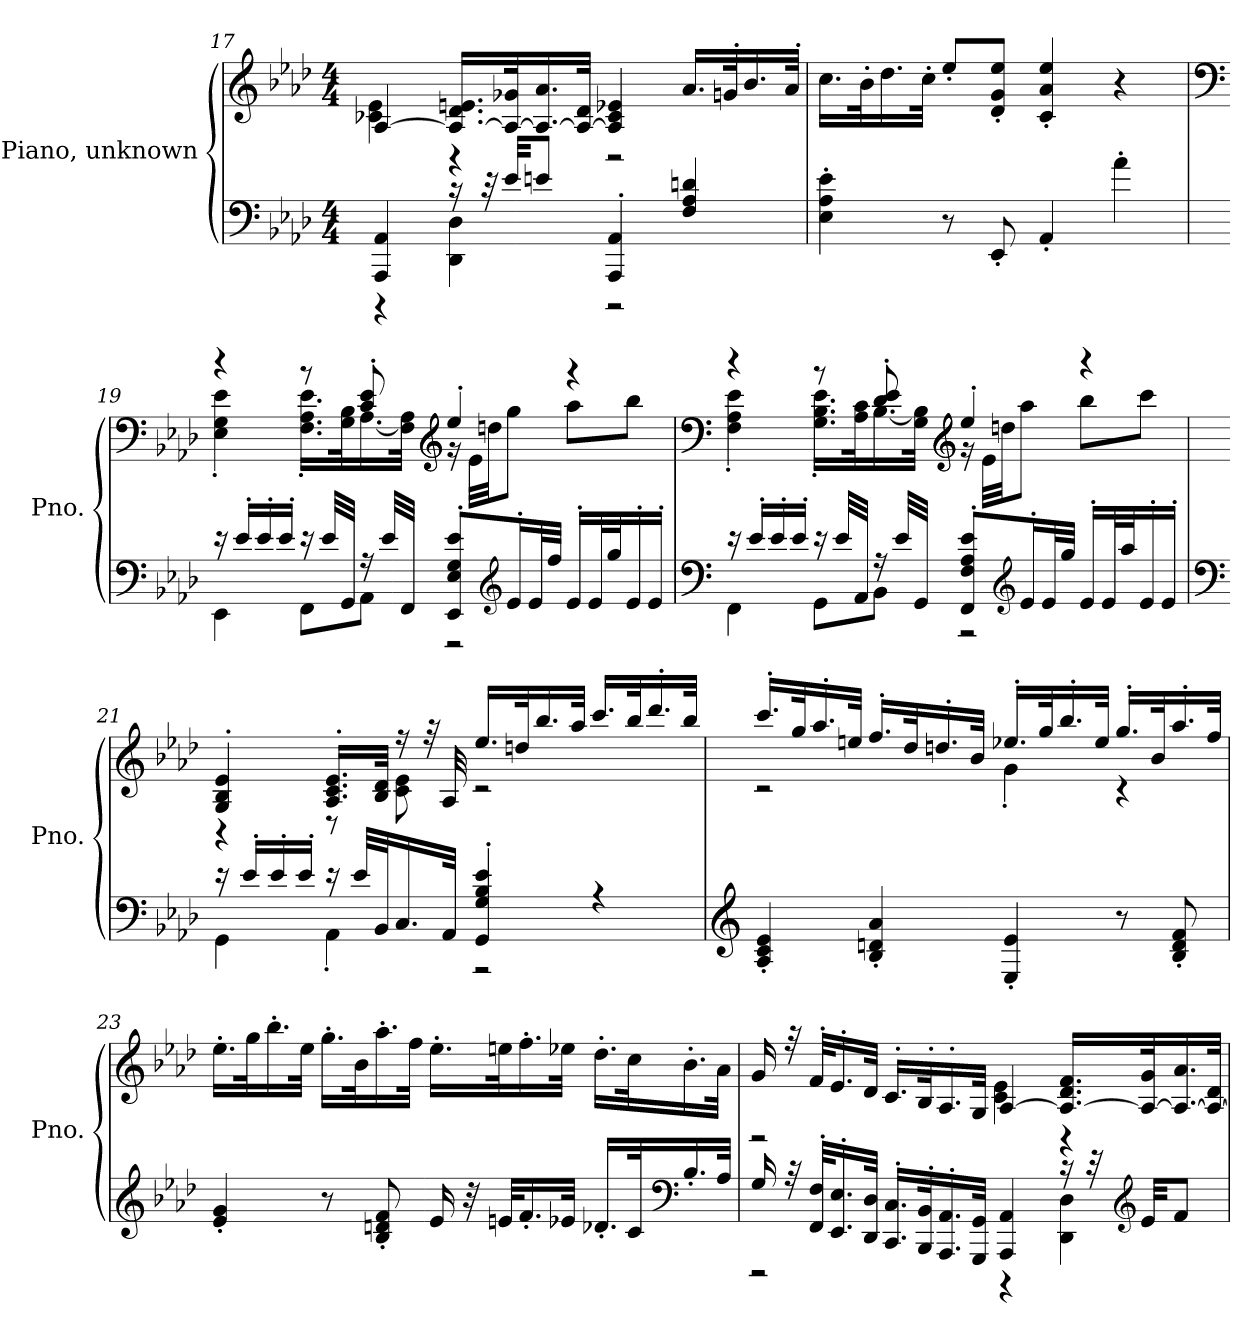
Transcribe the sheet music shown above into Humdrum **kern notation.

**kern	**kern
*part1	*part1
*staff2	*staff1
*I"Piano, unknown	*
*I'Pno.	*
*clefF4	*clefG2
*k[b-e-a-d-]	*k[b-e-a-d-]
*M4/4	*M4/4
=17	=17
*^	*^
4AAA-/ 4AA-/	4r	[4A-/	4c-X\ 4e-\
16r	4DD-\ 4D-\	16.A-/_ 16.d-/ 16.en/LL	4r
32r	.	.	.
32e-/KKL	.	32A-/_ 32g-X/K	.
8en/J	.	16.A-/_ 16.a-/	.
.	.	32A-/_ 32d-/JJk	.
4AAA-/' 4AA-/'	2r	4A-/] 4c-/ 4e-X/	2r
4F/ 4A-/ 4dn/	.	16.a-/LL	.
.	.	32gn'/K	.
.	.	16.b-/	.
.	.	32a-'/JJk	.
*v	*v	*	*
*	*v	*v
=18	=18
4E-\' 4A-\' 4e-\'	16.cc\LL
.	32b-'\K
.	16.dd-\
.	32cc'\JJk
8r	8ee-'/L
8EE-'/	8d-/' 8g/' 8ee-/'J
4AA-'/	4c/' 4a-/' 4ee-/'
4a-'\	4r
!!LO:LB:g=z
=19	=19
*	*clefF4
*^	*^
16r	4EE-\	4r	4E-\' 4G\' 4e-\'
16e-'/LL	.	.	.
16e-'/	.	.	.
16e-'/JJ	.	.	.
16r	8FF\L	8r	16.F\' 16.A-\' 16.e-\'LL
32e-/LLL	.	.	.
32GG/JJJ	.	.	32G\ 32B-\K
16r	8AA-\J	8c/' 8e-/'	[16.A-\
32e-/LLL	.	.	.
32FF/JJJ	.	.	32F\ 32A-\]JJk
*	*	*clefG2	*
8EE-/' 8E-/' 8G/' 8e-/'L	2r	4ee-'/	16r
.	.	.	32e-\LLL
.	.	.	32ddn\JJ
*clefG2	*	*	*
16e-'/L	.	.	8gg\J
32e-/L	.	.	.
32ff/JJJ	.	.	.
16e-'/LL	.	4r	8aa-\L
32e-/L	.	.	.
32gg/J	.	.	.
16e-'/	.	.	8bb-\J
16e-'/JJ	.	.	.
!!LO:LB:g=z	!!
=20	=20	=20	=20
*clefF4	*	*clefF4	*
16r	4FF\	4r	4F\' 4A-\' 4e-\'
16e-'/LL	.	.	.
16e-'/	.	.	.
16e-'/JJ	.	.	.
16r	8GG\L	8r	16.G\' 16.B-\' 16.e-\'LL
32e-/LLL	.	.	.
32AA-/JJJ	.	.	32A-\ 32c\K
16r	8BB-\J	8d-/' 8e-/'	[16.B-\
32e-/LLL	.	.	.
32GG/JJJ	.	.	32G\ 32B-\]JJk
*	*	*clefG2	*
8FF/' 8F/' 8A-/' 8e-/'L	2r	4ee-'/	16r
.	.	.	32e-\LLL
.	.	.	32ddn\JJ
*clefG2	*	*	*
16e-'/L	.	.	8aa-\J
32e-/L	.	.	.
32gg/JJJ	.	.	.
16e-'/LL	.	4r	8bb-\L
32e-/L	.	.	.
32aa-/J	.	.	.
16e-'/	.	.	8ccc\J
16e-'/JJ	.	.	.
!!LO:LB:g=z	!!
=21	=21	=21	=21
*clefF4	*	*	*
16r	4GG\	4G/' 4B-/' 4e-/'	4r
16e-'/LL	.	.	.
16e-'/	.	.	.
16e-'/JJ	.	.	.
16r	4AA-'\	16.A-/' 16.c/' 16.e-/'LL	8r
32e-/LLL	.	.	.
32BB-/J	.	32B-/ 32d-/JJk	.
16.C/	.	16r	8c\ 8e-\
.	.	32r	.
32AA-/JJk	.	32A-/	.
4GG/' 4G/' 4B-/' 4e-/'	2r	16.ee-/LL	2r
.	.	32ddn/K	.
.	.	16.bb-/	.
.	.	32aa-/JJk	.
4r	.	16.ccc/LL	.
.	.	32bb-/K	.
.	.	16.ddd-'/	.
.	.	32bb-/JJk	.
*v	*v	*	*
!!LO:PB:g=z	!!
=22	=22	=22
*clefG2	*	*
4A-/' 4c/' 4e-/'	16.ccc'/LL	2r
.	32gg/K	.
.	16.aa-'/	.
.	32een/JJk	.
4B-/' 4dn/' 4a-/'	16.ff'/LL	.
.	32dd-/K	.
.	16.ddn'/	.
.	32b-/JJk	.
4E-/' 4e-/'	16.ee-X'/LL	4g'\
.	32gg/K	.
.	16.bb-'/	.
.	32ee-/JJk	.
8r	16.gg'/LL	4r
.	32b-/K	.
8B-/' 8d/' 8f/'	16.aa-'/	.
.	32ff/JJk	.
*	*v	*v
!!LO:LB:g=z
=23	=23
4e-/' 4g/'	16.ee-'\LL
.	32gg\K
.	16.bb-'\
.	32ee-\JJk
8r	16.gg'\LL
.	32b-\K
8B-/' 8dn/' 8f/'	16.aa-'\
.	32ff\JJk
16e-/	16.ee-'\LL
32r	.
32en/KLL	32een\K
16.f'/	16.ff'\
32e-X/JJk	32ee-X\JJk
16.d-X'/LL	16.dd-'\LL
32c/K	32cc\K
*clefF4	*
16.B-'/	16.b-'\
32A-/JJk	32a-\JJk
!!LO:LB:g=z
=24	=24
*^	*^
16G/	2r	16g/	2r
32r	.	32r	.
32FF/' 32F/'KLL	.	32f'/KLL	.
16.EE-/' 16.E-/'	.	16.e-'/	.
32DD-/ 32D-/JJk	.	32d-/JJk	.
16.CC/' 16.C/'LL	.	16.c'/LL	.
32BBB-/' 32BB-/'K	.	32B-'/K	.
16.AAA-/' 16.AA-/'	.	16.A-'/	.
32GGG/ 32GG/JJk	.	32G/JJk	.
4AAA-/ 4AA-/	4r	[4A-/	4c\ 4e-\
16r	4DD-\ 4D-\	16.A-/_ 16.d-/ 16.f/LL	4r
32r	.	.	.
*clefG2	*	*	*
32e-/KKL	.	32A-/_ 32g/K	.
8f/J	.	16.A-/_ 16.a-/	.
.	.	32A-/_ 32d-/JJk	.
*v	*v	*	*
*	*v	*v
=	=
*-	*-
